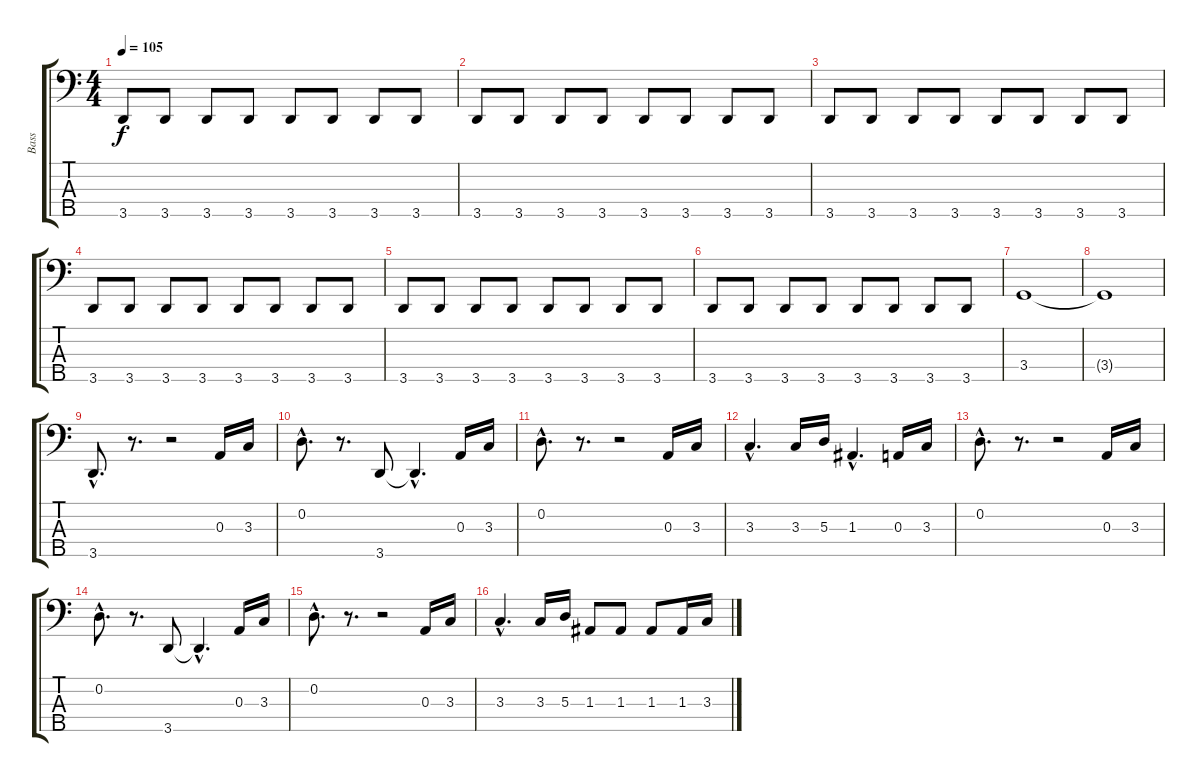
\track ("Bass" "Bass") {instrument electricbassfinger}
\staff {score tabs}
\tuning (G2 D2 A1 E1 B0) {hide}
\ts (4 4)
\tempo 105
\clef f4
\ks c
3.5.8{dy f} 3.5.8 3.5.8 3.5.8 3.5.8 3.5.8 3.5.8 3.5.8 |
3.5.8 3.5.8 3.5.8 3.5.8 3.5.8 3.5.8 3.5.8 3.5.8 |
3.5.8 3.5.8 3.5.8 3.5.8 3.5.8 3.5.8 3.5.8 3.5.8 |
3.5.8 3.5.8 3.5.8 3.5.8 3.5.8 3.5.8 3.5.8 3.5.8 |
3.5.8 3.5.8 3.5.8 3.5.8 3.5.8 3.5.8 3.5.8 3.5.8 |
3.5.8 3.5.8 3.5.8 3.5.8 3.5.8 3.5.8 3.5.8 3.5.8 |
3.4.1 |
3.4{t}.1 |
3.5{hac}.8{d} r.8{d} r.2 0.3.16 3.3.16 |
0.2{hac}.8{d} r.8{d} 3.5.8 3.5{hac t}.4{d} 0.3.16 3.3.16 |
0.2{hac}.8{d} r.8{d} r.2 0.3.16 3.3.16 |
3.3{hac}.4{d} 3.3.16 5.3.16 1.3{hac}.4{d} 0.3.16 3.3.16 |
0.2{hac}.8{d} r.8{d} r.2 0.3.16 3.3.16 |
0.2{hac}.8{d} r.8{d} 3.5.8 3.5{hac t}.4{d} 0.3.16 3.3.16 |
0.2{hac}.8{d} r.8{d} r.2 0.3.16 3.3.16 |
3.3{hac}.4{d} 3.3.16 5.3.16 1.3.8 1.3.8 1.3.8 1.3.16 3.3.16
